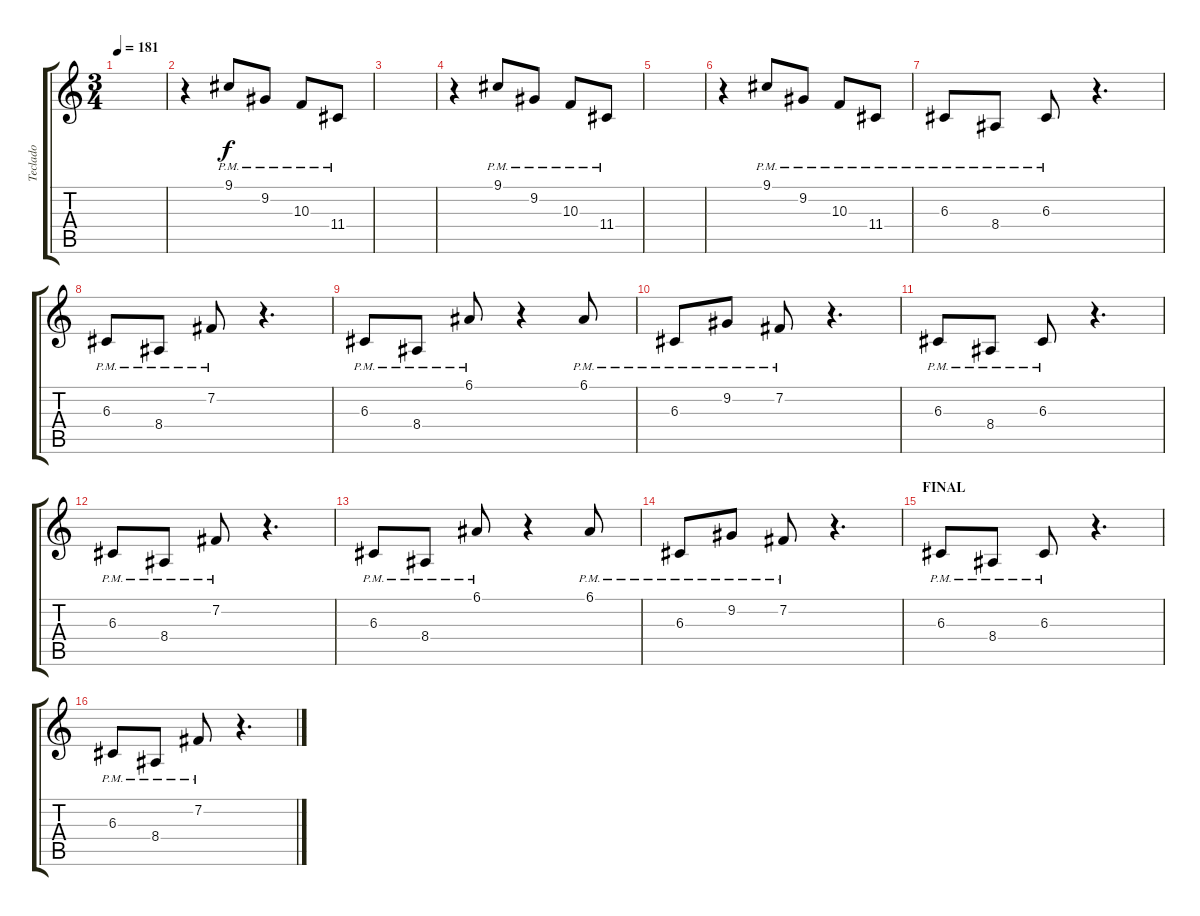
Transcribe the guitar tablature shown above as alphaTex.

\track ("Teclado" "Teclado") {instrument lead1square}
\staff {score tabs}
\tuning (E4 B3 G3 D3 A2 E2) {hide}
\ts (3 4)
\tempo 181
\clef g2
\ks c
|
r.4 9.1{pm}.8 9.2{pm}.8 10.3{pm}.8 11.4{pm}.8 |
|
r.4 9.1{pm}.8 9.2{pm}.8 10.3{pm}.8 11.4{pm}.8 |
|
r.4 9.1{pm}.8 9.2{pm}.8 10.3{pm}.8 11.4{pm}.8 |
6.3{pm}.8 8.4{pm}.8 6.3{pm}.8 r.4{d} |
6.3{pm}.8 8.4{pm}.8 7.2{pm}.8 r.4{d} |
6.3{pm}.8 8.4{pm}.8 6.1{pm}.8 r.4 6.1{pm}.8 |
6.3{pm}.8 9.2{pm}.8 7.2{pm}.8 r.4{d} |
6.3{pm}.8 8.4{pm}.8 6.3{pm}.8 r.4{d} |
6.3{pm}.8 8.4{pm}.8 7.2{pm}.8 r.4{d} |
6.3{pm}.8 8.4{pm}.8 6.1{pm}.8 r.4 6.1{pm}.8 |
6.3{pm}.8 9.2{pm}.8 7.2{pm}.8 r.4{d} |
\section ("" "FINAL")
6.3{pm}.8 8.4{pm}.8 6.3{pm}.8 r.4{d} |
6.3{pm}.8 8.4{pm}.8 7.2{pm}.8 r.4{d}
